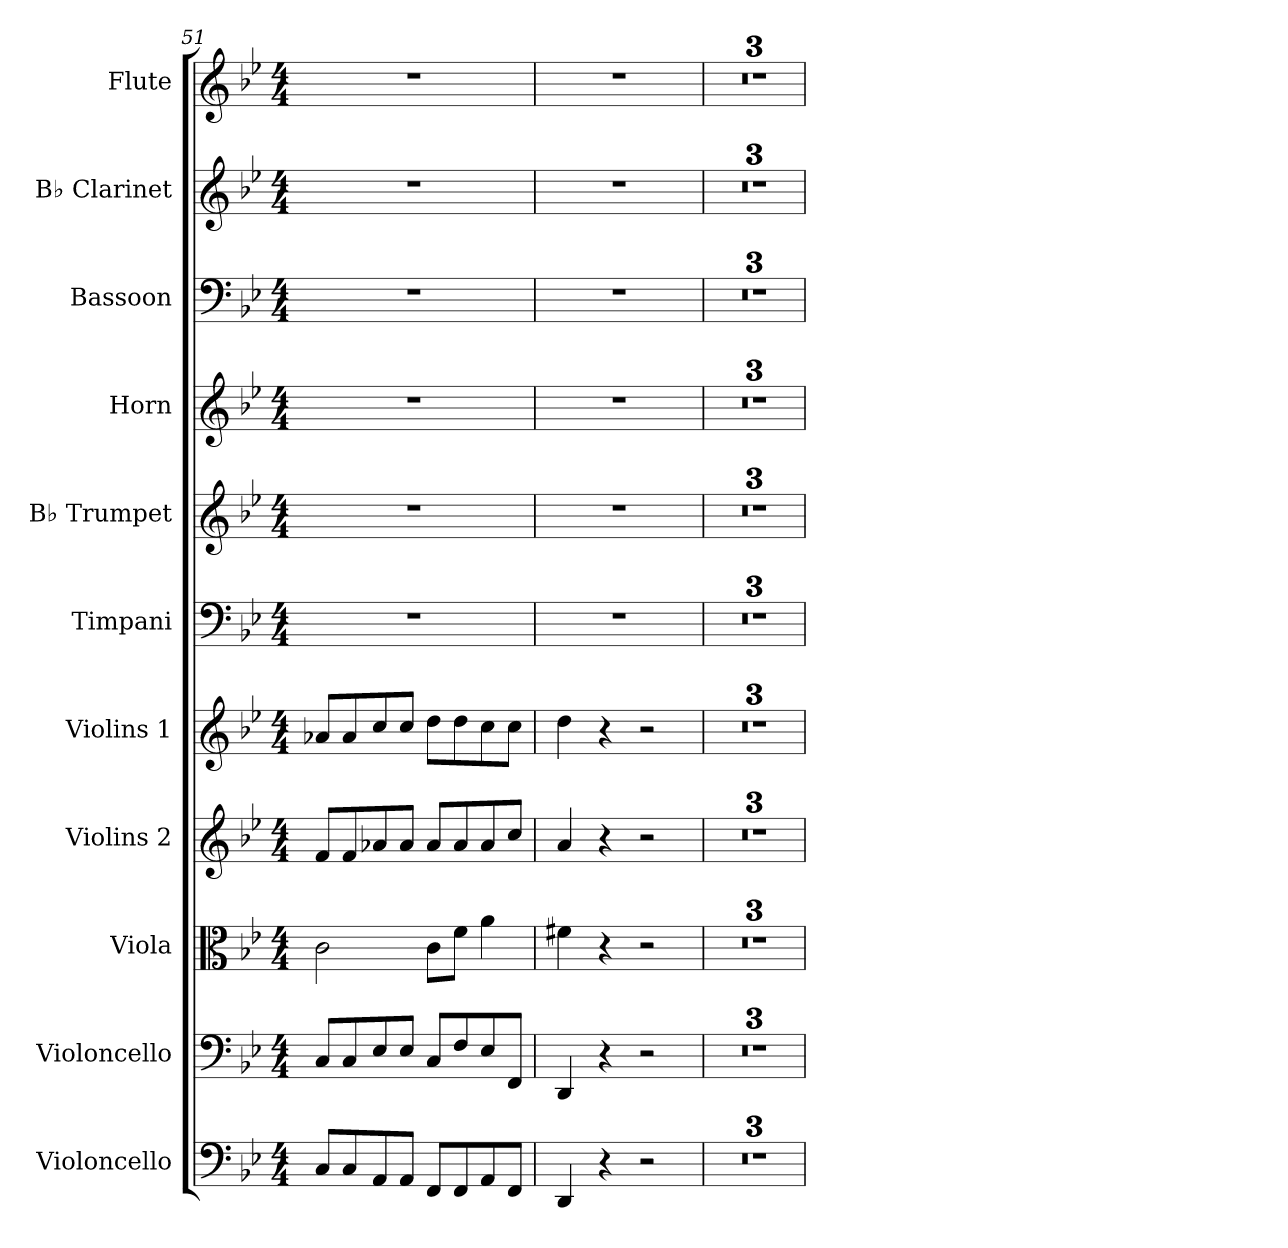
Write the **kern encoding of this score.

**kern	**kern	**kern	**kern	**kern	**kern	**kern	**kern	**kern	**kern	**kern
*part11	*part10	*part9	*part8	*part7	*part6	*part5	*part4	*part3	*part2	*part1
*staff11	*staff10	*staff9	*staff8	*staff7	*staff6	*staff5	*staff4	*staff3	*staff2	*staff1
*I"Violoncello	*I"Violoncello	*I"Viola	*I"Violins 2	*I"Violins 1	*I"Timpani	*I"B♭ Trumpet	*I"Horn	*I"Bassoon	*I"B♭ Clarinet	*I"Flute
*I'Vlc.	*I'Vlc.	*I'Vla.	*I'Vlns. 2	*I'Vlns. 1	*I'Timp.	*I'B♭ Tpt.	*I'Hn.	*I'Bsn.	*I'B♭ Cl.	*I'Fl.
!!LO:PB:g=z
*clefF4	*clefF4	*clefC3	*clefG2	*clefG2	*clefF4	*clefG2	*clefG2	*clefF4	*clefG2	*clefG2
*	*	*	*	*	*	*ITrd1c2	*ITrd4c7	*	*ITrd1c2	*
*k[b-e-]	*k[b-e-]	*k[b-e-]	*k[b-e-]	*k[b-e-]	*k[b-e-]	*k[b-e-a-d-]	*k[b-e-a-]	*k[b-e-]	*k[b-e-a-d-]	*k[b-e-]
*B-:	*B-:	*B-:	*B-:	*B-:	*B-:	*A-:	*E-:	*B-:	*A-:	*B-:
*M4/4	*M4/4	*M4/4	*M4/4	*M4/4	*M4/4	*M4/4	*M4/4	*M4/4	*M4/4	*M4/4
=51	=51	=51	=51	=51	=51	=51	=51	=51	=51	=51
8C/L	8C/L	2c\	8f/L	8a-X/L	1r	1r	1r	1r	1r	1r
8C/	8C/	.	8f/	8a-/	.	.	.	.	.	.
8AA/	8E-/	.	8a-X/	8cc/	.	.	.	.	.	.
8AA/J	8E-/J	.	8a-/J	8cc/J	.	.	.	.	.	.
8FF/L	8C/L	8c\L	8a-/L	8dd\L	.	.	.	.	.	.
8FF/	8F/	8f\J	8a-/	8dd\	.	.	.	.	.	.
8AA/	8E-/	4a\	8a-/	8cc\	.	.	.	.	.	.
8FF/J	8FF/J	.	8cc/J	8cc\J	.	.	.	.	.	.
=52	=52	=52	=52	=52	=52	=52	=52	=52	=52	=52
4DD/	4DD/	4f#X\	4a/	4dd\	1r	1r	1r	1r	1r	1r
4r	4r	4r	4r	4r	.	.	.	.	.	.
2r	2r	2r	2r	2r	.	.	.	.	.	.
=53	=53	=53	=53	=53	=53	=53	=53	=53	=53	=53
1r	1r	1r	1r	1r	1r	1r	1r	1r	1r	1r
=54	=54	=54	=54	=54	=54	=54	=54	=54	=54	=54
1r	1r	1r	1r	1r	1r	1r	1r	1r	1r	1r
=55	=55	=55	=55	=55	=55	=55	=55	=55	=55	=55
1r	1r	1r	1r	1r	1r	1r	1r	1r	1r	1r
=	=	=	=	=	=	=	=	=	=	=
*-	*-	*-	*-	*-	*-	*-	*-	*-	*-	*-
